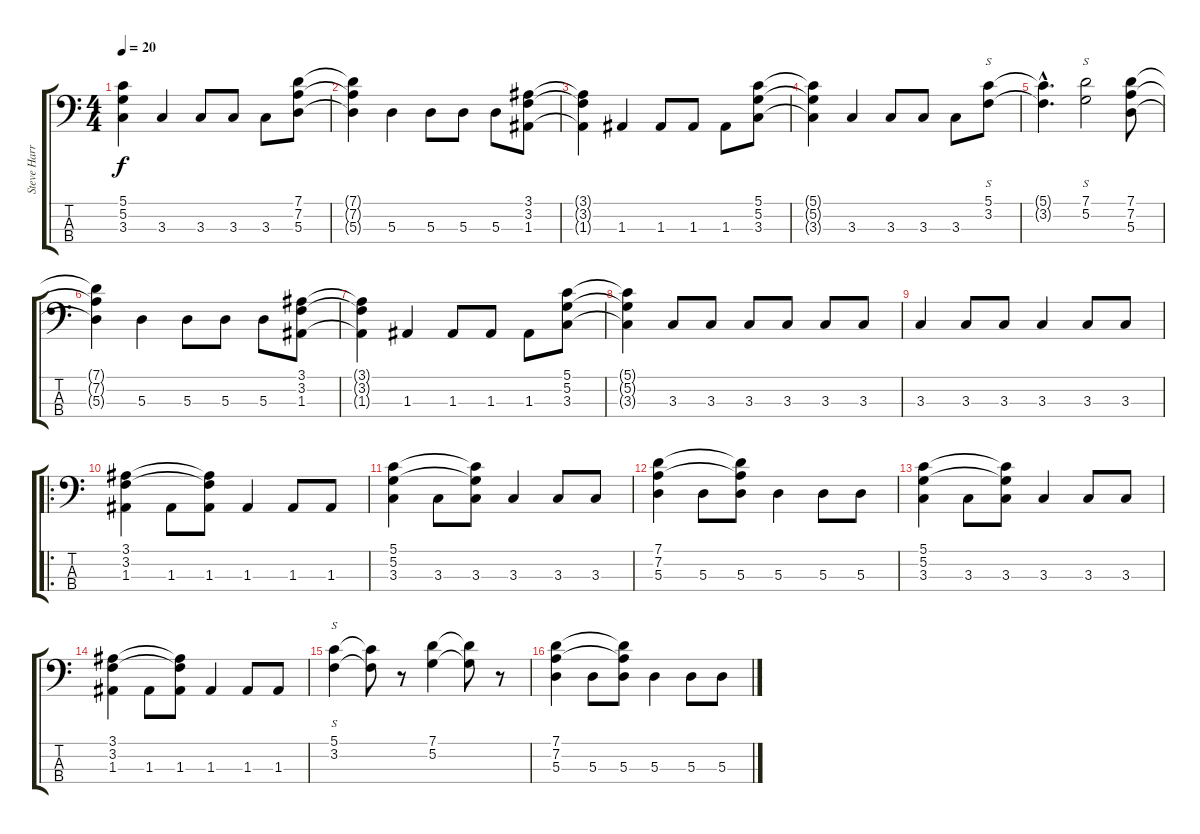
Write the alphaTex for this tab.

\track ("Steve Harris" "Steve Harr") {instrument electricbasspick}
\staff {score tabs}
\tuning (G2 D2 A1 E1) {hide}
\ts (4 4)
\tempo 20
\clef f4
\ks c
(5.1{t} 5.2{t} 3.3{t}).4{dy f} 3.3.4 3.3.8 3.3.8 3.3.8 (7.1 7.2 5.3).8 |
(7.1{t} 7.2{t} 5.3{t}).4 5.3.4 5.3.8 5.3.8 5.3.8 (3.1 3.2 1.3).8 |
(3.1{t} 3.2{t} 1.3{t}).4 1.3.4 1.3.8 1.3.8 1.3.8 (5.1 5.2 3.3).8 |
(5.1{t} 5.2{t} 3.3{t}).4 3.3.4 3.3.8 3.3.8 3.3.8 (5.1 3.2).8{s instrument slapbass1} |
(5.1{hac t} 3.2{hac t}).4{d} (7.1 5.2).2{s} (7.1 7.2 5.3).8{instrument electricbasspick} |
(7.1{t} 7.2{t} 5.3{t}).4 5.3.4 5.3.8 5.3.8 5.3.8 (3.1 3.2 1.3).8 |
(3.1{t} 3.2{t} 1.3{t}).4 1.3.4 1.3.8 1.3.8 1.3.8 (5.1 5.2 3.3).8 |
(5.1{t} 5.2{t} 3.3{t}).4 3.3.8 3.3.8 3.3.8 3.3.8 3.3.8 3.3.8 |
3.3.4 3.3.8 3.3.8 3.3.4 3.3.8 3.3.8 |
\ro
(3.1 3.2 1.3).4 1.3.8 (3.1{t} 3.2{t} 1.3).8 1.3.4 1.3.8 1.3.8 |
(5.1 5.2 3.3).4 3.3.8 (5.1{t} 5.2{t} 3.3).8 3.3.4 3.3.8 3.3.8 |
(7.1 7.2 5.3).4 5.3.8 (7.1{t} 7.2{t} 5.3).8 5.3.4 5.3.8 5.3.8 |
(5.1 5.2 3.3).4 3.3.8 (5.1{t} 5.2{t} 3.3).8 3.3.4 3.3.8 3.3.8 |
(3.1 3.2 1.3).4 1.3.8 (3.1{t} 3.2{t} 1.3).8 1.3.4 1.3.8 1.3.8 |
(5.1 3.2).4{s instrument slapbass1} (5.1{t} 3.2{t}).8{instrument electricbasspick} r.8 (7.1 5.2).4{instrument slapbass1} (7.1{t} 5.2{t}).8{instrument electricbasspick} r.8 |
(7.1 7.2 5.3).4 5.3.8 (7.1{t} 7.2{t} 5.3).8 5.3.4 5.3.8 5.3.8
